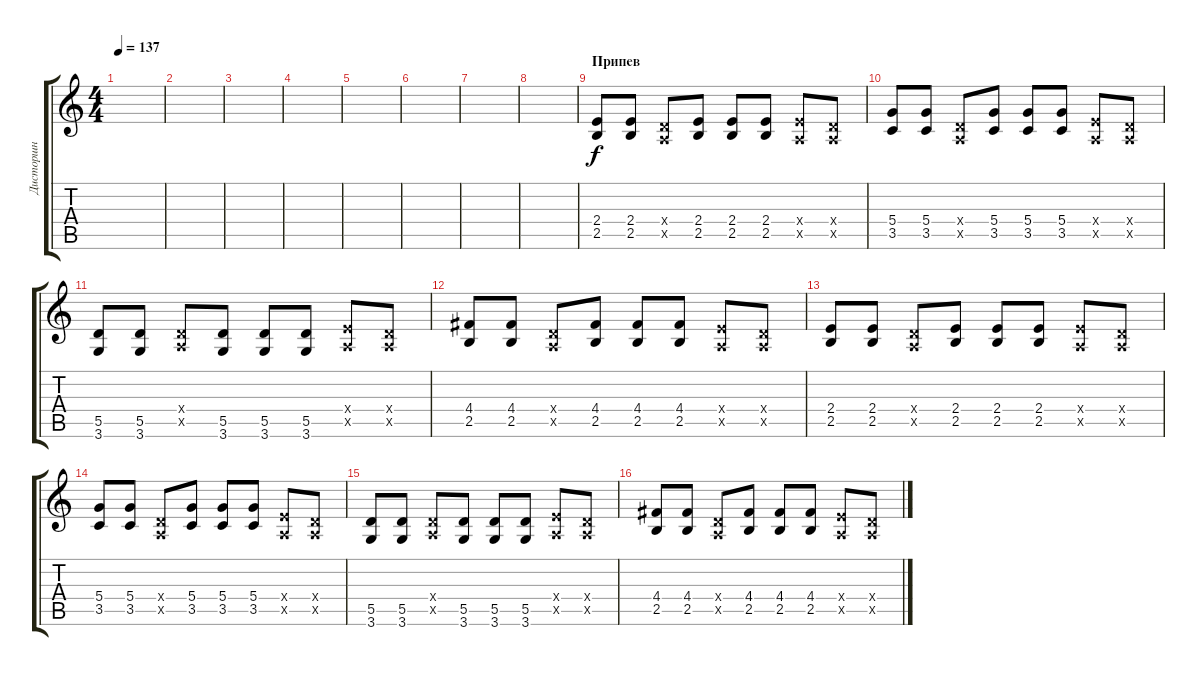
\track ("Дисторшн" "Дисторшн") {instrument distortionguitar}
\staff {score tabs}
\tuning (E4 B3 G3 D3 A2 E2) {hide}
\ts (4 4)
\tempo 137
\clef g2
\ks c
|
|
|
|
|
|
|
|
\section ("" "Припев")
(2.4 2.5).8 (2.4 2.5).8 (0.4{x} 0.5{x}).8 (2.4 2.5).8 (2.4 2.5).8 (2.4 2.5).8 (2.4{x} 0.5{x}).8 (0.4{x} 0.5{x}).8 |
(5.4 3.5).8 (5.4 3.5).8 (0.4{x} 0.5{x}).8 (5.4 3.5).8 (5.4 3.5).8 (5.4 3.5).8 (2.4{x} 0.5{x}).8 (0.4{x} 0.5{x}).8 |
(5.5 3.6).8 (5.5 3.6).8 (0.4{x} 0.5{x}).8 (5.5 3.6).8 (5.5 3.6).8 (5.5 3.6).8 (2.4{x} 0.5{x}).8 (0.4{x} 0.5{x}).8 |
(4.4 2.5).8 (4.4 2.5).8 (0.4{x} 0.5{x}).8 (4.4 2.5).8 (4.4 2.5).8 (4.4 2.5).8 (2.4{x} 0.5{x}).8 (0.4{x} 0.5{x}).8 |
(2.4 2.5).8 (2.4 2.5).8 (0.4{x} 0.5{x}).8 (2.4 2.5).8 (2.4 2.5).8 (2.4 2.5).8 (2.4{x} 0.5{x}).8 (0.4{x} 0.5{x}).8 |
(5.4 3.5).8 (5.4 3.5).8 (0.4{x} 0.5{x}).8 (5.4 3.5).8 (5.4 3.5).8 (5.4 3.5).8 (2.4{x} 0.5{x}).8 (0.4{x} 0.5{x}).8 |
(5.5 3.6).8 (5.5 3.6).8 (0.4{x} 0.5{x}).8 (5.5 3.6).8 (5.5 3.6).8 (5.5 3.6).8 (2.4{x} 0.5{x}).8 (0.4{x} 0.5{x}).8 |
(4.4 2.5).8 (4.4 2.5).8 (0.4{x} 0.5{x}).8 (4.4 2.5).8 (4.4 2.5).8 (4.4 2.5).8 (2.4{x} 0.5{x}).8 (0.4{x} 0.5{x}).8
